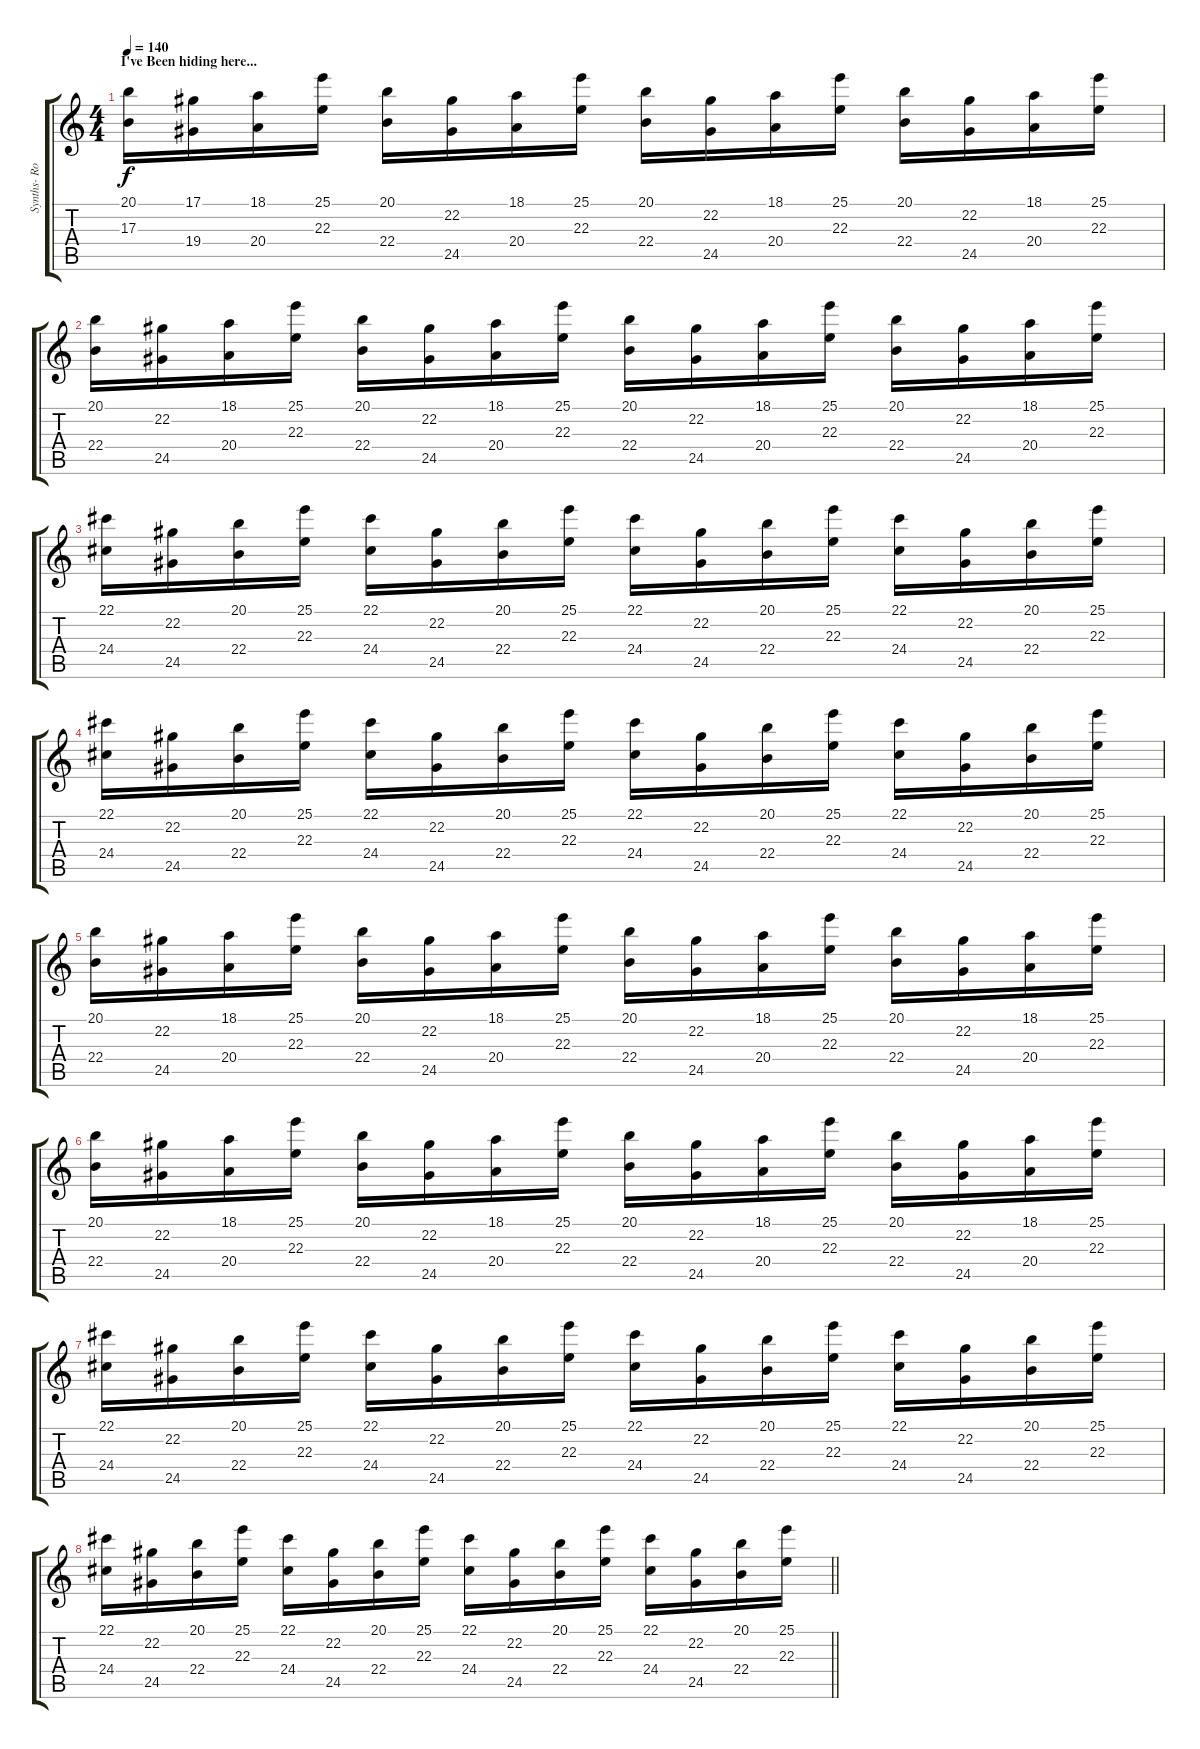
\track ("Synths- Rou" "Synths- Ro") {instrument lead2sawtooth}
\staff {score tabs}
\tuning (Eb4 Bb3 Gb3 Db3 Ab2 Db2) {hide}
\ts (4 4)
\section ("" "I've Been hiding here...")
\tempo 140
\clef g2
\ks c
(20.1 17.3).16{dy f} (17.1 19.4).16 (18.1 20.4).16 (25.1 22.3).16 (20.1 22.4).16 (22.2 24.5).16 (18.1 20.4).16 (25.1 22.3).16 (20.1 22.4).16 (22.2 24.5).16 (18.1 20.4).16 (25.1 22.3).16 (20.1 22.4).16 (22.2 24.5).16 (18.1 20.4).16 (25.1 22.3).16 |
(20.1 22.4).16 (22.2 24.5).16 (18.1 20.4).16 (25.1 22.3).16 (20.1 22.4).16 (22.2 24.5).16 (18.1 20.4).16 (25.1 22.3).16 (20.1 22.4).16 (22.2 24.5).16 (18.1 20.4).16 (25.1 22.3).16 (20.1 22.4).16 (22.2 24.5).16 (18.1 20.4).16 (25.1 22.3).16 |
(22.1 24.4).16 (22.2 24.5).16 (20.1 22.4).16 (25.1 22.3).16 (22.1 24.4).16 (22.2 24.5).16 (20.1 22.4).16 (25.1 22.3).16 (22.1 24.4).16 (22.2 24.5).16 (20.1 22.4).16 (25.1 22.3).16 (22.1 24.4).16 (22.2 24.5).16 (20.1 22.4).16 (25.1 22.3).16 |
(22.1 24.4).16 (22.2 24.5).16 (20.1 22.4).16 (25.1 22.3).16 (22.1 24.4).16 (22.2 24.5).16 (20.1 22.4).16 (25.1 22.3).16 (22.1 24.4).16 (22.2 24.5).16 (20.1 22.4).16 (25.1 22.3).16 (22.1 24.4).16 (22.2 24.5).16 (20.1 22.4).16 (25.1 22.3).16 |
(20.1 22.4).16 (22.2 24.5).16 (18.1 20.4).16 (25.1 22.3).16 (20.1 22.4).16 (22.2 24.5).16 (18.1 20.4).16 (25.1 22.3).16 (20.1 22.4).16 (22.2 24.5).16 (18.1 20.4).16 (25.1 22.3).16 (20.1 22.4).16 (22.2 24.5).16 (18.1 20.4).16 (25.1 22.3).16 |
(20.1 22.4).16 (22.2 24.5).16 (18.1 20.4).16 (25.1 22.3).16 (20.1 22.4).16 (22.2 24.5).16 (18.1 20.4).16 (25.1 22.3).16 (20.1 22.4).16 (22.2 24.5).16 (18.1 20.4).16 (25.1 22.3).16 (20.1 22.4).16 (22.2 24.5).16 (18.1 20.4).16 (25.1 22.3).16 |
(22.1 24.4).16 (22.2 24.5).16 (20.1 22.4).16 (25.1 22.3).16 (22.1 24.4).16 (22.2 24.5).16 (20.1 22.4).16 (25.1 22.3).16 (22.1 24.4).16 (22.2 24.5).16 (20.1 22.4).16 (25.1 22.3).16 (22.1 24.4).16 (22.2 24.5).16 (20.1 22.4).16 (25.1 22.3).16 |
\barLineRight lightlight
(22.1 24.4).16 (22.2 24.5).16 (20.1 22.4).16 (25.1 22.3).16 (22.1 24.4).16 (22.2 24.5).16 (20.1 22.4).16 (25.1 22.3).16 (22.1 24.4).16 (22.2 24.5).16 (20.1 22.4).16 (25.1 22.3).16 (22.1 24.4).16 (22.2 24.5).16 (20.1 22.4).16 (25.1 22.3).16
